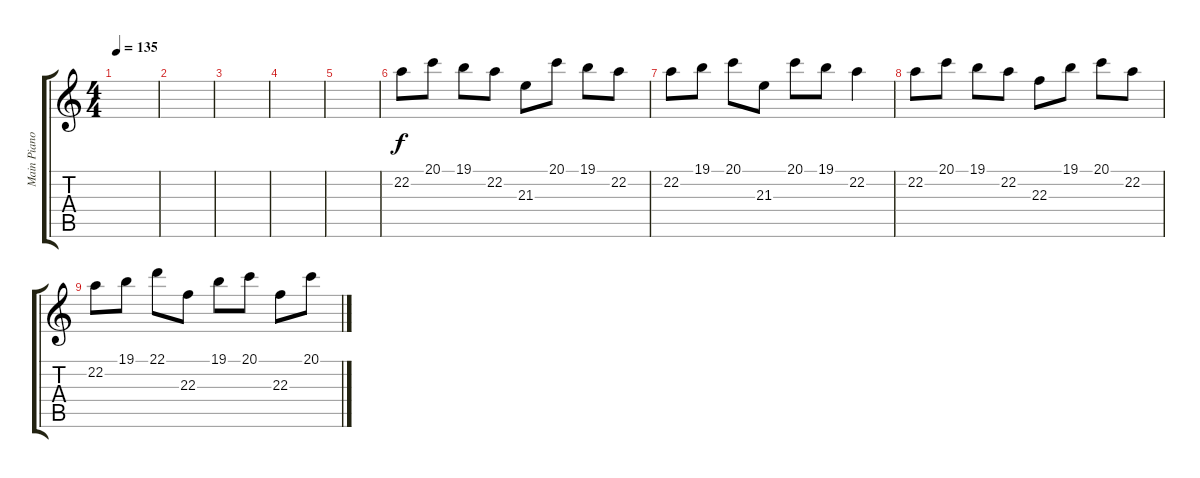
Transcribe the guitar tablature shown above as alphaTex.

\track ("Main Piano" "Main Piano") {instrument acousticgrandpiano}
\staff {score tabs}
\tuning (E4 B3 G3 D3 A2 E2) {hide}
\ts (4 4)
\tempo 135
\clef g2
\ks c
|
|
|
|
|
22.2.8{volume 8 balance 13} 20.1.8 19.1.8 22.2.8 21.3.8 20.1.8 19.1.8 22.2.8 |
22.2.8 19.1.8 20.1.8 21.3.8 20.1.8 19.1.8 22.2.4 |
22.2.8 20.1.8 19.1.8 22.2.8 22.3.8 19.1.8 20.1.8 22.2.8 |
22.2.8 19.1.8 22.1.8 22.3.8 19.1.8 20.1.8 22.3.8 20.1.8
